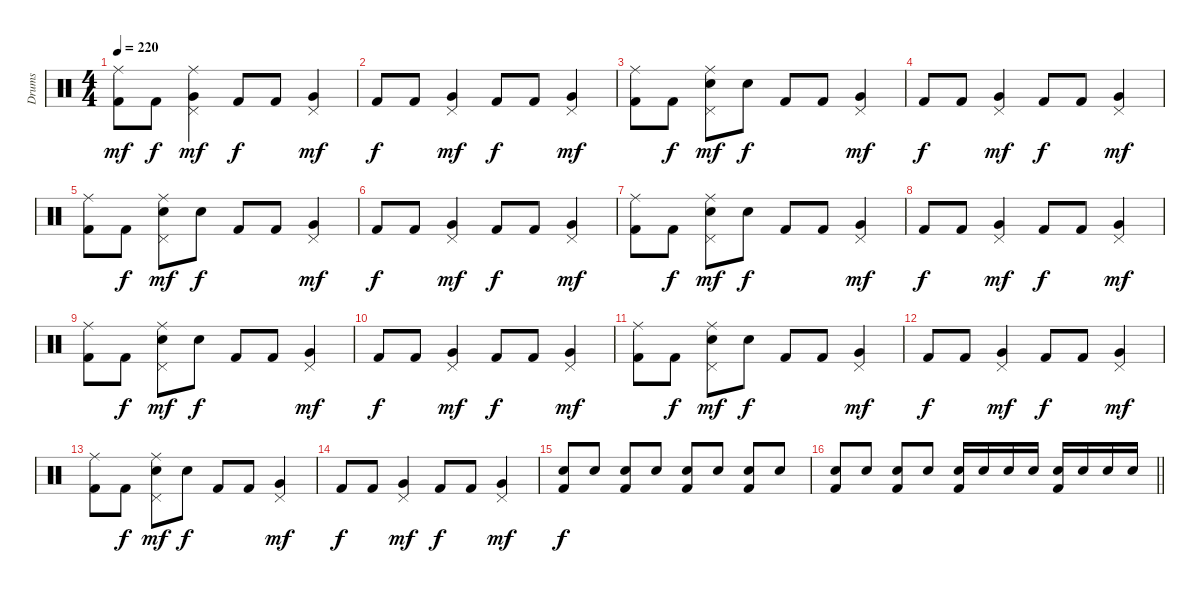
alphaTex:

\track ("Drums" "Drums") {instrument percussion}
\staff {score}
\articulation defaults
\ts (4 4)
\tempo 220
\clef neutral
\ks c
("Ride (middle)" "Kick (hit) 2").8{dy mf} "Kick (hit) 2".8{dy f} ("Ride (middle)" "Pedal Hi-Hat (hit)" "Very Low Tom (hit)").4{dy mf} "Kick (hit) 2".8{dy f} "Kick (hit) 2".8 ("Pedal Hi-Hat (hit)" "Very Low Tom (hit)").4{dy mf} |
"Kick (hit) 2".8{dy f} "Kick (hit) 2".8 ("Pedal Hi-Hat (hit)" "Very Low Tom (hit)").4{dy mf} "Kick (hit) 2".8{dy f} "Kick (hit) 2".8 ("Pedal Hi-Hat (hit)" "Very Low Tom (hit)").4{dy mf} |
("Ride (middle)" "Kick (hit) 2").8 "Kick (hit) 2".8{dy f} ("Ride (middle)" "Pedal Hi-Hat (hit)" "Electric Snare (hit)").8{dy mf} "Electric Snare (hit)".8{dy f} "Kick (hit) 2".8 "Kick (hit) 2".8 ("Pedal Hi-Hat (hit)" "Very Low Tom (hit)").4{dy mf} |
"Kick (hit) 2".8{dy f} "Kick (hit) 2".8 ("Pedal Hi-Hat (hit)" "Very Low Tom (hit)").4{dy mf} "Kick (hit) 2".8{dy f} "Kick (hit) 2".8 ("Pedal Hi-Hat (hit)" "Very Low Tom (hit)").4{dy mf} |
("Ride (middle)" "Kick (hit) 2").8 "Kick (hit) 2".8{dy f} ("Ride (middle)" "Pedal Hi-Hat (hit)" "Electric Snare (hit)").8{dy mf} "Electric Snare (hit)".8{dy f} "Kick (hit) 2".8 "Kick (hit) 2".8 ("Pedal Hi-Hat (hit)" "Very Low Tom (hit)").4{dy mf} |
"Kick (hit) 2".8{dy f} "Kick (hit) 2".8 ("Pedal Hi-Hat (hit)" "Very Low Tom (hit)").4{dy mf} "Kick (hit) 2".8{dy f} "Kick (hit) 2".8 ("Pedal Hi-Hat (hit)" "Very Low Tom (hit)").4{dy mf} |
("Ride (middle)" "Kick (hit) 2").8 "Kick (hit) 2".8{dy f} ("Ride (middle)" "Pedal Hi-Hat (hit)" "Electric Snare (hit)").8{dy mf} "Electric Snare (hit)".8{dy f} "Kick (hit) 2".8 "Kick (hit) 2".8 ("Pedal Hi-Hat (hit)" "Very Low Tom (hit)").4{dy mf} |
"Kick (hit) 2".8{dy f} "Kick (hit) 2".8 ("Pedal Hi-Hat (hit)" "Very Low Tom (hit)").4{dy mf} "Kick (hit) 2".8{dy f} "Kick (hit) 2".8 ("Pedal Hi-Hat (hit)" "Very Low Tom (hit)").4{dy mf} |
("Ride (middle)" "Kick (hit) 2").8 "Kick (hit) 2".8{dy f} ("Ride (middle)" "Pedal Hi-Hat (hit)" "Electric Snare (hit)").8{dy mf} "Electric Snare (hit)".8{dy f} "Kick (hit) 2".8 "Kick (hit) 2".8 ("Pedal Hi-Hat (hit)" "Very Low Tom (hit)").4{dy mf} |
"Kick (hit) 2".8{dy f} "Kick (hit) 2".8 ("Pedal Hi-Hat (hit)" "Very Low Tom (hit)").4{dy mf} "Kick (hit) 2".8{dy f} "Kick (hit) 2".8 ("Pedal Hi-Hat (hit)" "Very Low Tom (hit)").4{dy mf} |
("Ride (middle)" "Kick (hit) 2").8 "Kick (hit) 2".8{dy f} ("Ride (middle)" "Pedal Hi-Hat (hit)" "Electric Snare (hit)").8{dy mf} "Electric Snare (hit)".8{dy f} "Kick (hit) 2".8 "Kick (hit) 2".8 ("Pedal Hi-Hat (hit)" "Very Low Tom (hit)").4{dy mf} |
"Kick (hit) 2".8{dy f} "Kick (hit) 2".8 ("Pedal Hi-Hat (hit)" "Very Low Tom (hit)").4{dy mf} "Kick (hit) 2".8{dy f} "Kick (hit) 2".8 ("Pedal Hi-Hat (hit)" "Very Low Tom (hit)").4{dy mf} |
("Ride (middle)" "Kick (hit) 2").8 "Kick (hit) 2".8{dy f} ("Ride (middle)" "Pedal Hi-Hat (hit)" "Electric Snare (hit)").8{dy mf} "Electric Snare (hit)".8{dy f} "Kick (hit) 2".8 "Kick (hit) 2".8 ("Pedal Hi-Hat (hit)" "Very Low Tom (hit)").4{dy mf} |
"Kick (hit) 2".8{dy f} "Kick (hit) 2".8 ("Pedal Hi-Hat (hit)" "Very Low Tom (hit)").4{dy mf} "Kick (hit) 2".8{dy f} "Kick (hit) 2".8 ("Pedal Hi-Hat (hit)" "Very Low Tom (hit)").4{dy mf} |
("Electric Snare (hit)" "Kick (hit) 2").8{dy f} "Electric Snare (hit)".8 ("Electric Snare (hit)" "Kick (hit) 2").8 "Electric Snare (hit)".8 ("Electric Snare (hit)" "Kick (hit) 2").8 "Electric Snare (hit)".8 ("Electric Snare (hit)" "Kick (hit) 2").8 "Electric Snare (hit)".8 |
\barLineRight lightlight
("Electric Snare (hit)" "Kick (hit) 2").8 "Electric Snare (hit)".8 ("Electric Snare (hit)" "Kick (hit) 2").8 "Electric Snare (hit)".8 ("Electric Snare (hit)" "Kick (hit) 2").16 "Electric Snare (hit)".16 "Electric Snare (hit)".16 "Electric Snare (hit)".16 ("Electric Snare (hit)" "Kick (hit) 2").16 "Electric Snare (hit)".16 "Electric Snare (hit)".16 "Electric Snare (hit)".16
